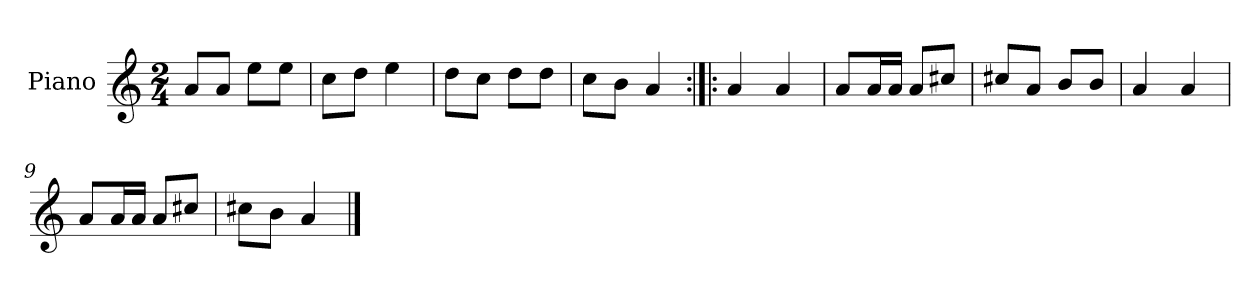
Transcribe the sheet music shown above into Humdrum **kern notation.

**kern
*part1
*staff1
*I"Piano
*I'Pno.
*clefG2
*k[]
*M2/4
=1
8a/L
8a/J
8ee\L
8ee\J
=2
8cc\L
8dd\J
4ee\
=3
8dd\L
8cc\J
8dd\L
8dd\J
=4
8cc\L
8b\J
4a/
=5:|!|:
4a/
4a/
=6
8a/L
16a/L
16a/JJ
8a/L
8cc#X/J
=7
8cc#X/L
8a/J
8b/L
8b/J
=8
4a/
4a/
=9
8a/L
16a/L
16a/JJ
8a/L
8cc#X/J
!!LO:LB:g=z
=10
8cc#X\L
8b\J
4a/
==
*-
